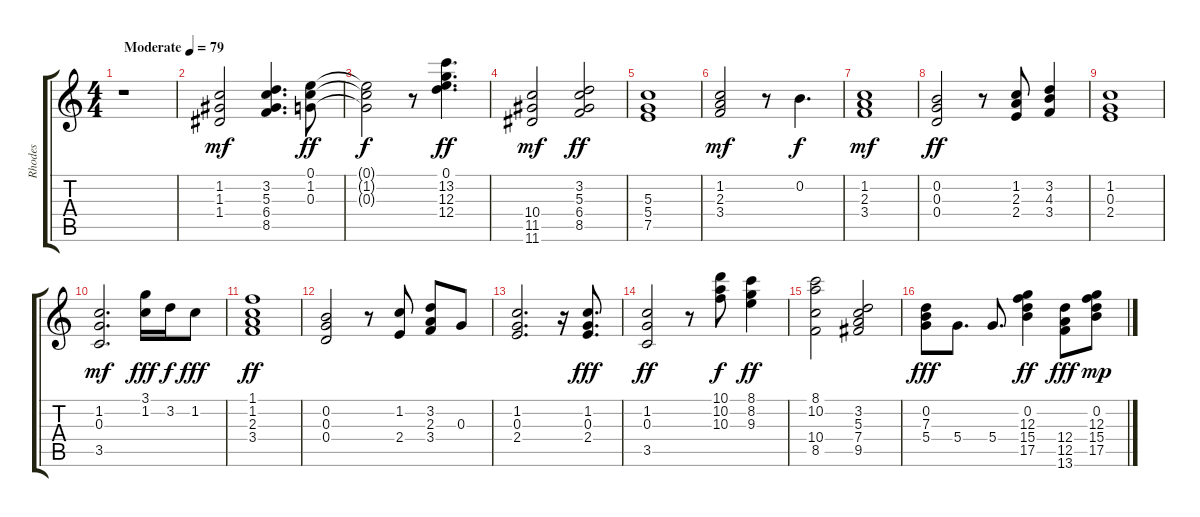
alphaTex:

\track ("Rhodes" "Rhodes") {instrument electricguitarjazz}
\staff {score tabs}
\tuning (E4 B3 G3 D3 A2 E2) {hide}
\ts (4 4)
\tempo (79 "Moderate")
\clef g2
\ks c
r.1{dy mf instrument electricguitarjazz} |
(1.2 1.3 1.4).2 (3.2 5.3 6.4 8.5).4{d} (0.1 1.2 0.3).8{dy ff} |
(0.1{t} 1.2{t} 0.3{t}).2{dy f} r.8 (0.1 13.2 12.3 12.4).4{d dy ff} |
(10.4 11.5 11.6).2{dy mf} (3.2 5.3 6.4 8.5).2{dy ff} |
(5.3 5.4 7.5).1 |
(1.2 2.3 3.4).2{dy mf} r.8 0.2.4{d dy f} |
(1.2 2.3 3.4).1{dy mf} |
(0.2 0.3 0.4).2{dy ff} r.8 (1.2 2.3 2.4).8 (3.2 4.3 3.4).4 |
(1.2 0.3 2.4).1 |
(1.2 0.3 3.5).2{d dy mf} (3.1 1.2).16{dy fff} 3.2.16{dy f} 1.2.8{dy fff} |
(1.1 1.2 2.3 3.4).1{dy ff} |
(0.2 0.3 0.4).2 r.8 (1.2 2.4).8 (3.2 2.3 3.4).8 0.3.8 |
(1.2 0.3 2.4).2{d} r.16 (1.2 0.3 2.4).8{d dy fff} |
(1.2 0.3 3.5).2{dy ff} r.8 (10.1 10.2 10.3).8{dy f} (8.1 8.2 9.3).4{dy ff} |
(8.1 10.2 10.4 8.5).2 (3.2 5.3 7.4 9.5).2 |
(0.2 7.3 5.4).8{dy fff} 5.4.8{d} 5.4.8{d} (0.2 12.3 15.4 17.5).4{dy ff} (12.4 12.5 13.6).8{dy fff} (0.2 12.3 15.4 17.5).8{dy mp}
